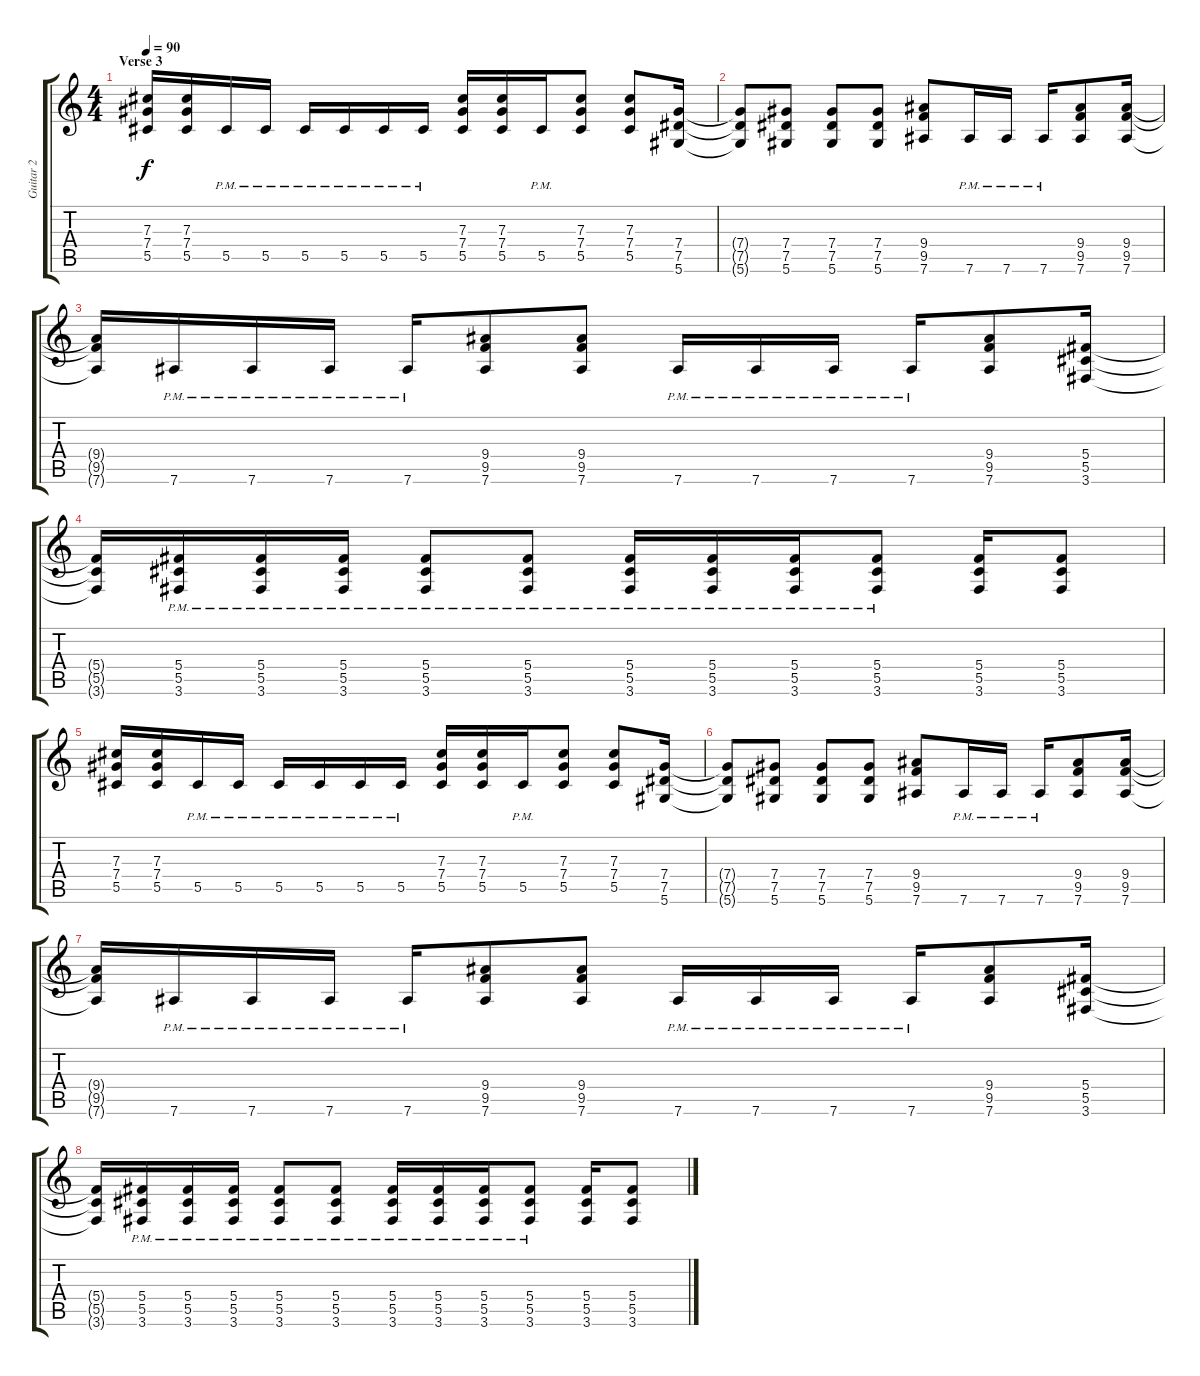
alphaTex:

\track ("Guitar 2" "Guitar 2") {instrument distortionguitar}
\staff {score tabs}
\tuning (Eb4 Bb3 Gb3 Db3 Ab2 Eb2) {hide}
\ts (4 4)
\section ("" "Verse 3")
\tempo 90
\clef g2
\ks c
(7.3 7.4 5.5).16{dy f volume 8} (7.3 7.4 5.5).16 5.5{pm}.16 5.5{pm}.16 5.5{pm}.16 5.5{pm}.16 5.5{pm}.16 5.5{pm}.16 (7.3 7.4 5.5).16 (7.3 7.4 5.5).16 5.5{pm}.16 (7.3 7.4 5.5).8 (7.3 7.4 5.5).8 (7.4 7.5 5.6).16 |
(7.4{t} 7.5{t} 5.6{t}).8 (7.4 7.5 5.6).8 (7.4 7.5 5.6).8 (7.4 7.5 5.6).8 (9.4 9.5 7.6).8 7.6{pm}.16 7.6{pm}.16 7.6{pm}.16 (9.4 9.5 7.6).8 (9.4 9.5 7.6).16 |
(9.4{t} 9.5{t} 7.6{t}).16 7.6{pm}.16 7.6{pm}.16 7.6{pm}.16 7.6{pm}.16 (9.4 9.5 7.6).8 (9.4 9.5 7.6).8 7.6{pm}.16 7.6{pm}.16 7.6{pm}.16 7.6{pm}.16 (9.4 9.5 7.6).8 (5.4 5.5 3.6).16 |
(5.4{t} 5.5{t} 3.6{t}).16 (5.4 5.5 3.6{pm}).16 (5.4 5.5 3.6{pm}).16 (5.4 5.5 3.6{pm}).16 (5.4 5.5 3.6{pm}).8 (5.4 5.5 3.6{pm}).8 (5.4 5.5 3.6{pm}).16 (5.4 5.5 3.6{pm}).16 (5.4 5.5 3.6{pm}).16 (5.4 5.5 3.6{pm}).8 (5.4 5.5 3.6).16 (5.4 5.5 3.6).8 |
(7.3 7.4 5.5).16{volume 11} (7.3 7.4 5.5).16 5.5{pm}.16 5.5{pm}.16 5.5{pm}.16 5.5{pm}.16 5.5{pm}.16 5.5{pm}.16 (7.3 7.4 5.5).16 (7.3 7.4 5.5).16 5.5{pm}.16 (7.3 7.4 5.5).8 (7.3 7.4 5.5).8 (7.4 7.5 5.6).16 |
(7.4{t} 7.5{t} 5.6{t}).8 (7.4 7.5 5.6).8 (7.4 7.5 5.6).8 (7.4 7.5 5.6).8 (9.4 9.5 7.6).8 7.6{pm}.16 7.6{pm}.16 7.6{pm}.16 (9.4 9.5 7.6).8 (9.4 9.5 7.6).16 |
(9.4{t} 9.5{t} 7.6{t}).16 7.6{pm}.16 7.6{pm}.16 7.6{pm}.16 7.6{pm}.16 (9.4 9.5 7.6).8 (9.4 9.5 7.6).8 7.6{pm}.16 7.6{pm}.16 7.6{pm}.16 7.6{pm}.16 (9.4 9.5 7.6).8 (5.4 5.5 3.6).16 |
(5.4{t} 5.5{t} 3.6{t}).16 (5.4 5.5 3.6{pm}).16 (5.4 5.5 3.6{pm}).16 (5.4 5.5 3.6{pm}).16 (5.4 5.5 3.6{pm}).8 (5.4 5.5 3.6{pm}).8 (5.4 5.5 3.6{pm}).16 (5.4 5.5 3.6{pm}).16 (5.4 5.5 3.6{pm}).16 (5.4 5.5 3.6{pm}).8 (5.4 5.5 3.6).16 (5.4 5.5 3.6).8
